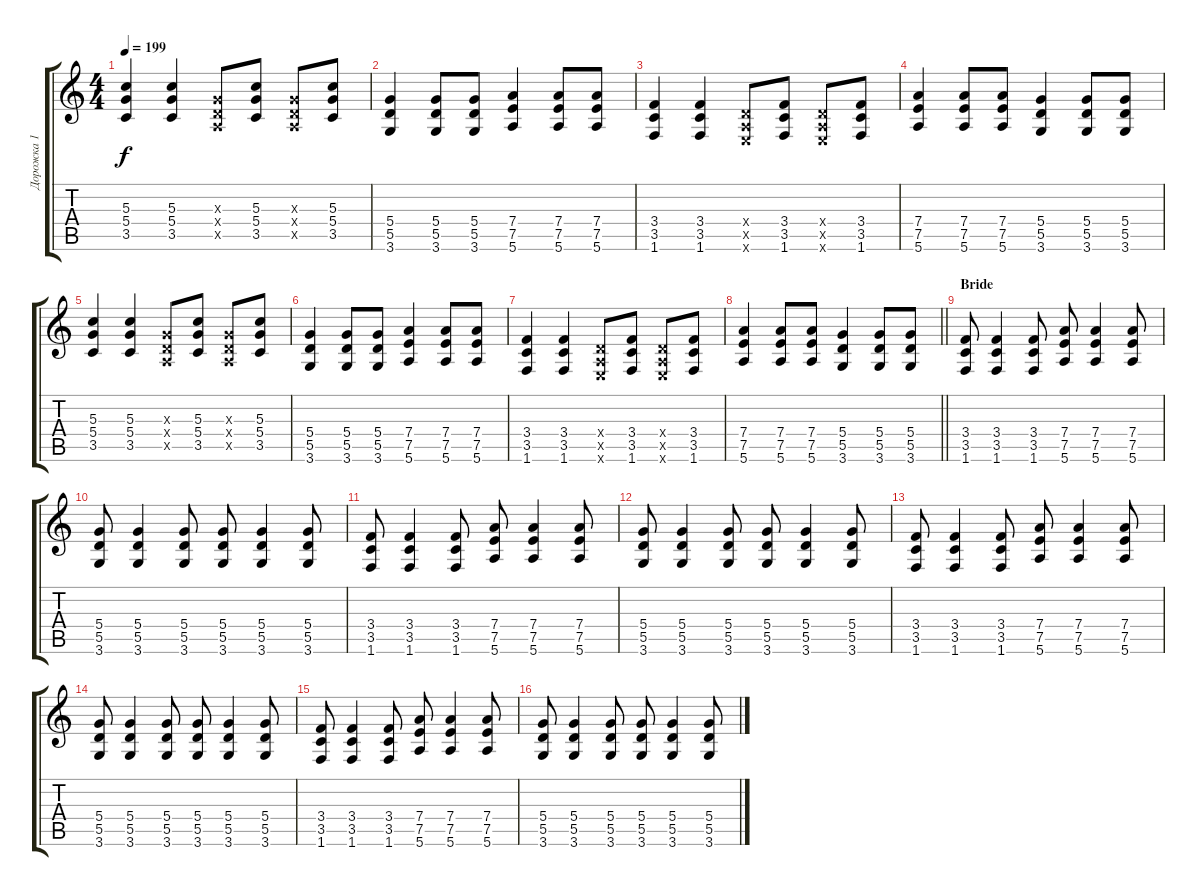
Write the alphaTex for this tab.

\track ("Дорожка 1" "Дорожка 1") {instrument distortionguitar}
\staff {score tabs}
\tuning (E4 B3 G3 D3 A2 E2) {hide}
\ts (4 4)
\tempo 199
\clef g2
\ks c
(5.3 5.4 3.5).4{dy f} (5.3 5.4 3.5).4 (0.3{x} 0.4{x} 0.5{x}).8 (5.3 5.4 3.5).8 (0.3{x} 0.4{x} 0.5{x}).8 (5.3 5.4 3.5).8 |
(5.4 5.5 3.6).4 (5.4 5.5 3.6).8 (5.4 5.5 3.6).8 (7.4 7.5 5.6).4 (7.4 7.5 5.6).8 (7.4 7.5 5.6).8 |
(3.4 3.5 1.6).4 (3.4 3.5 1.6).4 (0.4{x} 0.5{x} 0.6{x}).8 (3.4 3.5 1.6).8 (0.4{x} 0.5{x} 0.6{x}).8 (3.4 3.5 1.6).8 |
(7.4 7.5 5.6).4 (7.4 7.5 5.6).8 (7.4 7.5 5.6).8 (5.4 5.5 3.6).4 (5.4 5.5 3.6).8 (5.4 5.5 3.6).8 |
(5.3 5.4 3.5).4 (5.3 5.4 3.5).4 (0.3{x} 0.4{x} 0.5{x}).8 (5.3 5.4 3.5).8 (0.3{x} 0.4{x} 0.5{x}).8 (5.3 5.4 3.5).8 |
(5.4 5.5 3.6).4 (5.4 5.5 3.6).8 (5.4 5.5 3.6).8 (7.4 7.5 5.6).4 (7.4 7.5 5.6).8 (7.4 7.5 5.6).8 |
(3.4 3.5 1.6).4 (3.4 3.5 1.6).4 (0.4{x} 0.5{x} 0.6{x}).8 (3.4 3.5 1.6).8 (0.4{x} 0.5{x} 0.6{x}).8 (3.4 3.5 1.6).8 |
\barLineRight lightlight
(7.4 7.5 5.6).4 (7.4 7.5 5.6).8 (7.4 7.5 5.6).8 (5.4 5.5 3.6).4 (5.4 5.5 3.6).8 (5.4 5.5 3.6).8 |
\section ("" "Bride")
(3.4 3.5 1.6).8 (3.4 3.5 1.6).4 (3.4 3.5 1.6).8 (7.4 7.5 5.6).8 (7.4 7.5 5.6).4 (7.4 7.5 5.6).8 |
(5.4 5.5 3.6).8 (5.4 5.5 3.6).4 (5.4 5.5 3.6).8 (5.4 5.5 3.6).8 (5.4 5.5 3.6).4 (5.4 5.5 3.6).8 |
(3.4 3.5 1.6).8 (3.4 3.5 1.6).4 (3.4 3.5 1.6).8 (7.4 7.5 5.6).8 (7.4 7.5 5.6).4 (7.4 7.5 5.6).8 |
(5.4 5.5 3.6).8 (5.4 5.5 3.6).4 (5.4 5.5 3.6).8 (5.4 5.5 3.6).8 (5.4 5.5 3.6).4 (5.4 5.5 3.6).8 |
(3.4 3.5 1.6).8 (3.4 3.5 1.6).4 (3.4 3.5 1.6).8 (7.4 7.5 5.6).8 (7.4 7.5 5.6).4 (7.4 7.5 5.6).8 |
(5.4 5.5 3.6).8 (5.4 5.5 3.6).4 (5.4 5.5 3.6).8 (5.4 5.5 3.6).8 (5.4 5.5 3.6).4 (5.4 5.5 3.6).8 |
(3.4 3.5 1.6).8 (3.4 3.5 1.6).4 (3.4 3.5 1.6).8 (7.4 7.5 5.6).8 (7.4 7.5 5.6).4 (7.4 7.5 5.6).8 |
(5.4 5.5 3.6).8 (5.4 5.5 3.6).4 (5.4 5.5 3.6).8 (5.4 5.5 3.6).8 (5.4 5.5 3.6).4 (5.4 5.5 3.6).8
